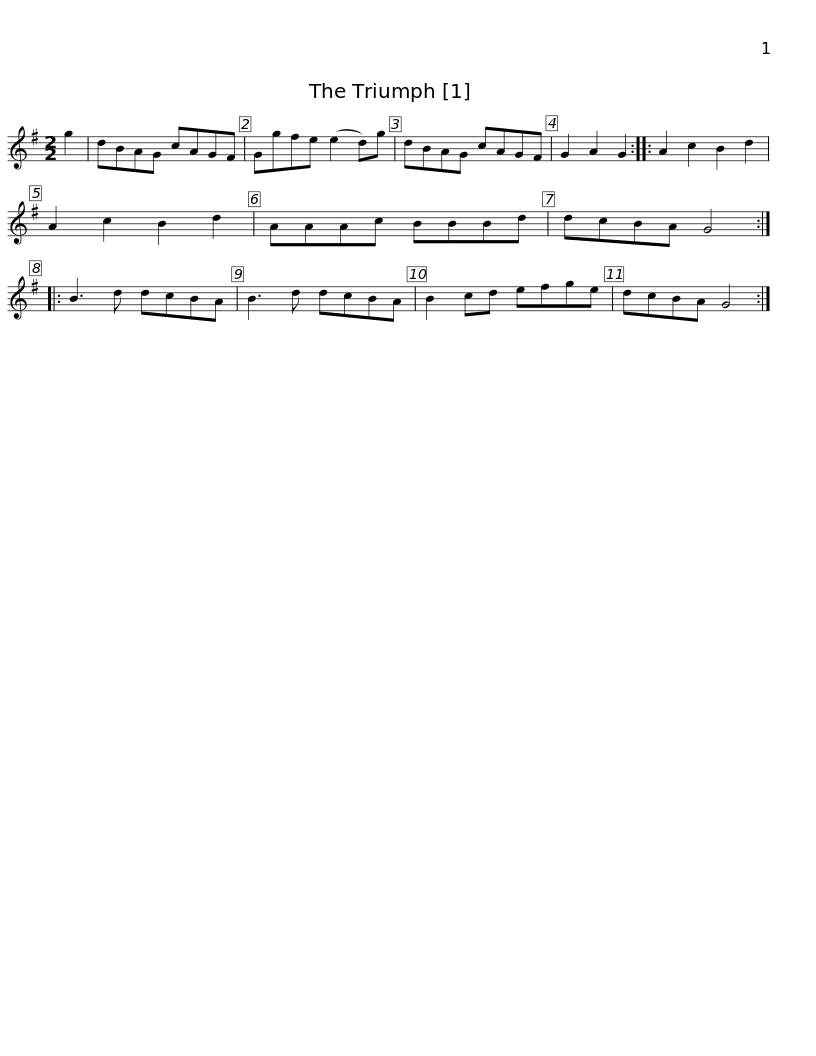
X:1
L:1/8
M:2/2
I:linebreak $
K:G
V:1 treble
V:1
 g2 | dBAG cAGF | Ggfe (e2 d)g | dBAG cAGF | G2 A2 G2 :: %5
 A2 c2 B2 d2 | A2 c2 B2 d2 |$ AAAc BBBd | dcBA G4 :: B3 d dcBA | %10
 B3 d dcBA | B2 cd efge | dcBA G4 :| %13
